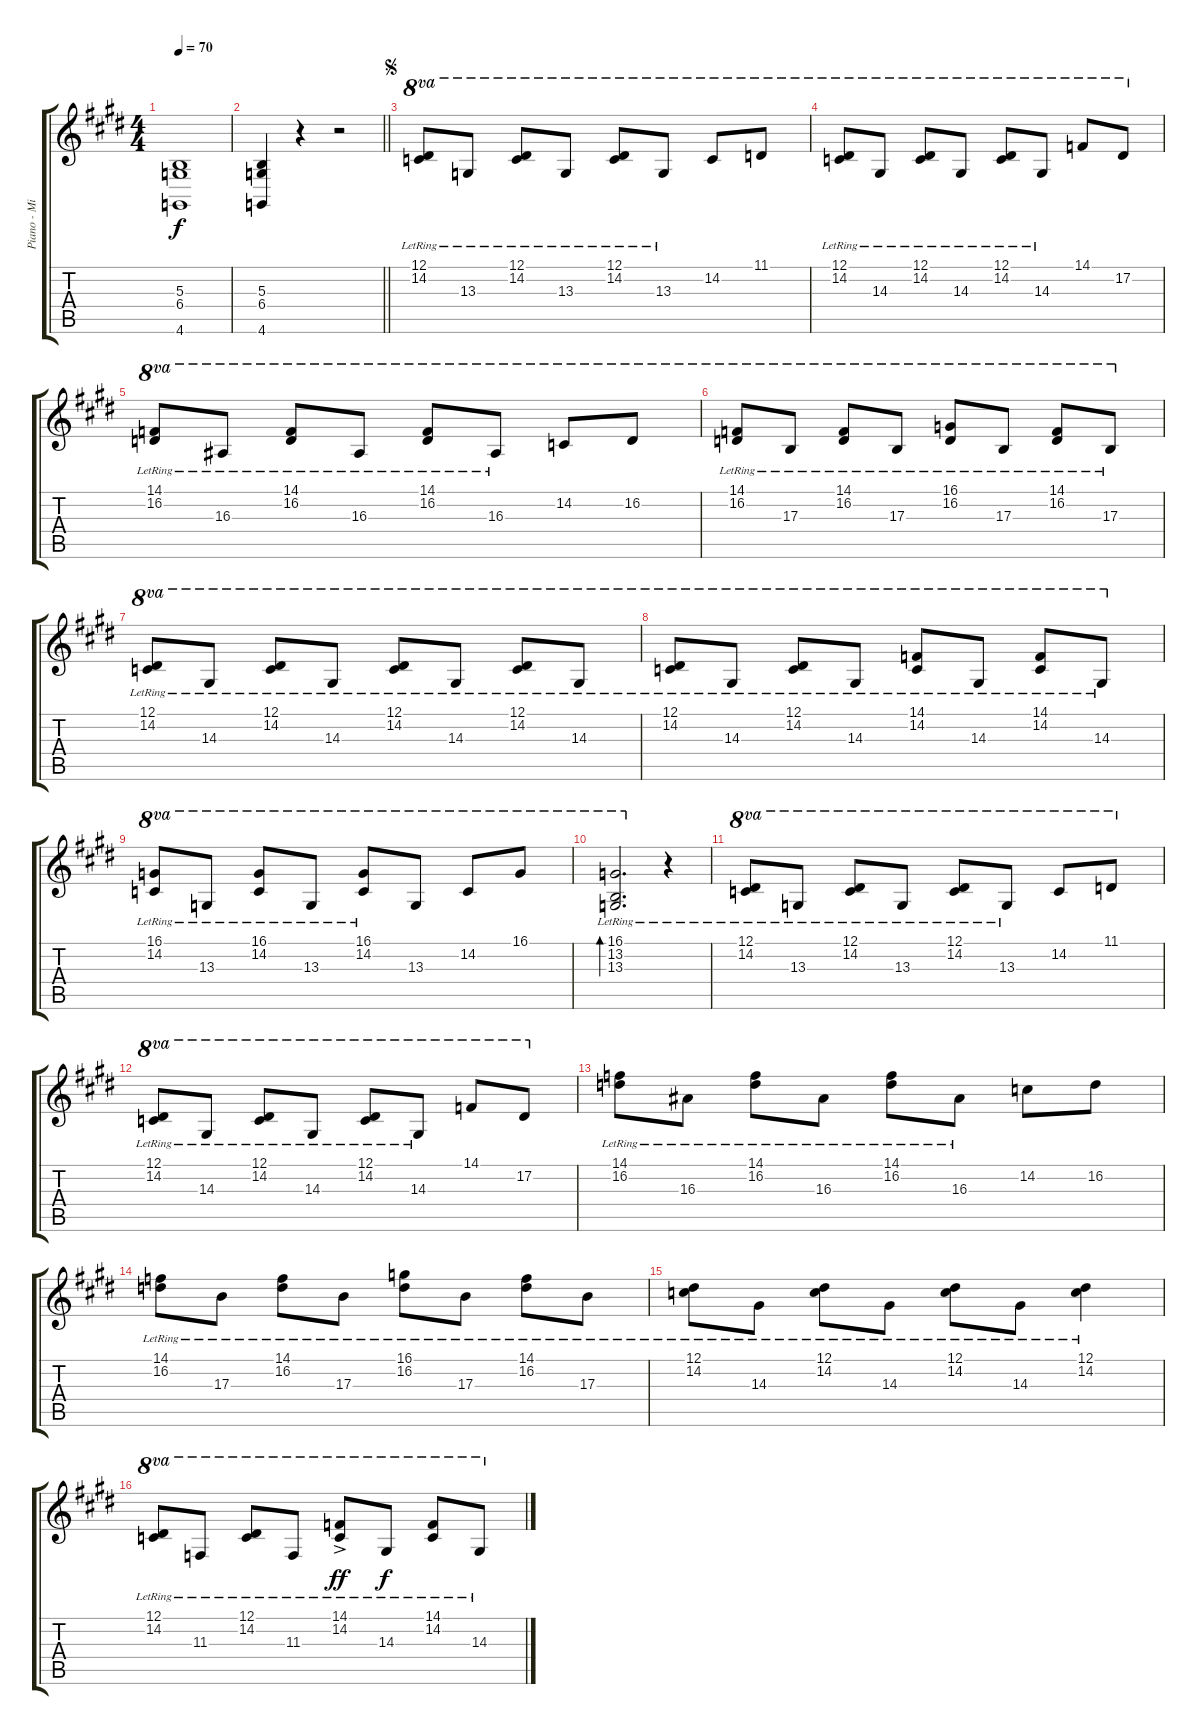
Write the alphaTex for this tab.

\track ("Piano - Mike Matijevic" "Piano - Mi") {instrument acousticgrandpiano}
\staff {score tabs}
\tuning (Eb4 Bb3 Gb3 Db3 Ab2 Eb2) {hide}
\ts (4 4)
\tempo 70
\clef g2
\ks c#minor
(5.3 6.4 4.6).1{dy f} |
\barLineRight lightlight
(5.3 6.4 4.6).4 r.4 r.2 |
\jump segno
\ks e
(12.1{lr} 14.2{lr}).8{ot 8va} 13.3{lr}.8{ot 8va} (12.1{lr} 14.2{lr}).8{ot 8va} 13.3{lr}.8{ot 8va} (12.1{lr} 14.2{lr}).8{ot 8va} 13.3{lr}.8{ot 8va} 14.2.8{ot 8va} 11.1.8{ot 8va} |
\ks c#minor
(12.1{lr} 14.2{lr}).8{ot 8va} 14.3{lr}.8{ot 8va} (12.1{lr} 14.2{lr}).8{ot 8va} 14.3{lr}.8{ot 8va} (12.1{lr} 14.2{lr}).8{ot 8va} 14.3{lr}.8{ot 8va} 14.1.8{ot 8va} 17.2.8{ot 8va} |
(14.1{lr} 16.2{lr}).8{ot 8va} 16.3{lr}.8{ot 8va} (14.1{lr} 16.2{lr}).8{ot 8va} 16.3{lr}.8{ot 8va} (14.1{lr} 16.2{lr}).8{ot 8va} 16.3{lr}.8{ot 8va} 14.2.8{ot 8va} 16.2.8{ot 8va} |
(14.1{lr} 16.2{lr}).8{ot 8va} 17.3{lr}.8{ot 8va} (14.1{lr} 16.2{lr}).8{ot 8va} 17.3{lr}.8{ot 8va} (16.1{lr} 16.2{lr}).8{ot 8va} 17.3{lr}.8{ot 8va} (14.1{lr} 16.2{lr}).8{ot 8va} 17.3{lr}.8{ot 8va} |
\ks e
(12.1{lr} 14.2{lr}).8{ot 8va} 14.3{lr}.8{ot 8va} (12.1{lr} 14.2{lr}).8{ot 8va} 14.3{lr}.8{ot 8va} (12.1{lr} 14.2{lr}).8{ot 8va} 14.3{lr}.8{ot 8va} (12.1{lr} 14.2{lr}).8{ot 8va} 14.3{lr}.8{ot 8va} |
\ks c#minor
(12.1{lr} 14.2{lr}).8{ot 8va} 14.3{lr}.8{ot 8va} (12.1{lr} 14.2{lr}).8{ot 8va} 14.3{lr}.8{ot 8va} (14.1{lr} 14.2{lr}).8{ot 8va} 14.3{lr}.8{ot 8va} (14.1{lr} 14.2{lr}).8{ot 8va} 14.3{lr}.8{ot 8va} |
(16.1{lr} 14.2{lr}).8{ot 8va} 13.3{lr}.8{ot 8va} (16.1{lr} 14.2{lr}).8{ot 8va} 13.3{lr}.8{ot 8va} (16.1{lr} 14.2{lr}).8{ot 8va} 13.3.8{ot 8va} 14.2.8{ot 8va} 16.1.8{ot 8va} |
\ks e
(16.1{lr} 13.2{lr} 13.3{lr}).2{d bd 30 ot 8va} r.4 |
\ks c#minor
(12.1{lr} 14.2{lr}).8{ot 8va} 13.3{lr}.8{ot 8va} (12.1{lr} 14.2{lr}).8{ot 8va} 13.3{lr}.8{ot 8va} (12.1{lr} 14.2{lr}).8{ot 8va} 13.3{lr}.8{ot 8va} 14.2.8{ot 8va} 11.1.8{ot 8va} |
(12.1{lr} 14.2{lr}).8{ot 8va} 14.3{lr}.8{ot 8va} (12.1{lr} 14.2{lr}).8{ot 8va} 14.3{lr}.8{ot 8va} (12.1{lr} 14.2{lr}).8{ot 8va} 14.3{lr}.8{ot 8va} 14.1.8{ot 8va} 17.2.8{ot 8va} |
\ks e
(14.1{lr} 16.2{lr}).8 16.3{lr}.8 (14.1{lr} 16.2{lr}).8 16.3{lr}.8 (14.1{lr} 16.2{lr}).8 16.3{lr}.8 14.2.8 16.2.8 |
\ks c#minor
(14.1{lr} 16.2{lr}).8 17.3{lr}.8 (14.1{lr} 16.2{lr}).8 17.3{lr}.8 (16.1{lr} 16.2{lr}).8 17.3{lr}.8 (14.1{lr} 16.2{lr}).8 17.3{lr}.8 |
(12.1{lr} 14.2{lr}).8 14.3{lr}.8 (12.1{lr} 14.2{lr}).8 14.3{lr}.8 (12.1{lr} 14.2{lr}).8 14.3{lr}.8 (12.1{lr} 14.2{lr}).4 |
\ks e
(12.1{lr} 14.2{lr}).8{ot 8va} 11.3{lr}.8{ot 8va} (12.1{lr} 14.2{lr}).8{ot 8va} 11.3{lr}.8{ot 8va} (14.1{ac lr} 14.2{ac lr}).8{ot 8va dy ff} 14.3{lr}.8{ot 8va dy f} (14.1{lr} 14.2{lr}).8{ot 8va} 14.3{lr}.8{ot 8va}
